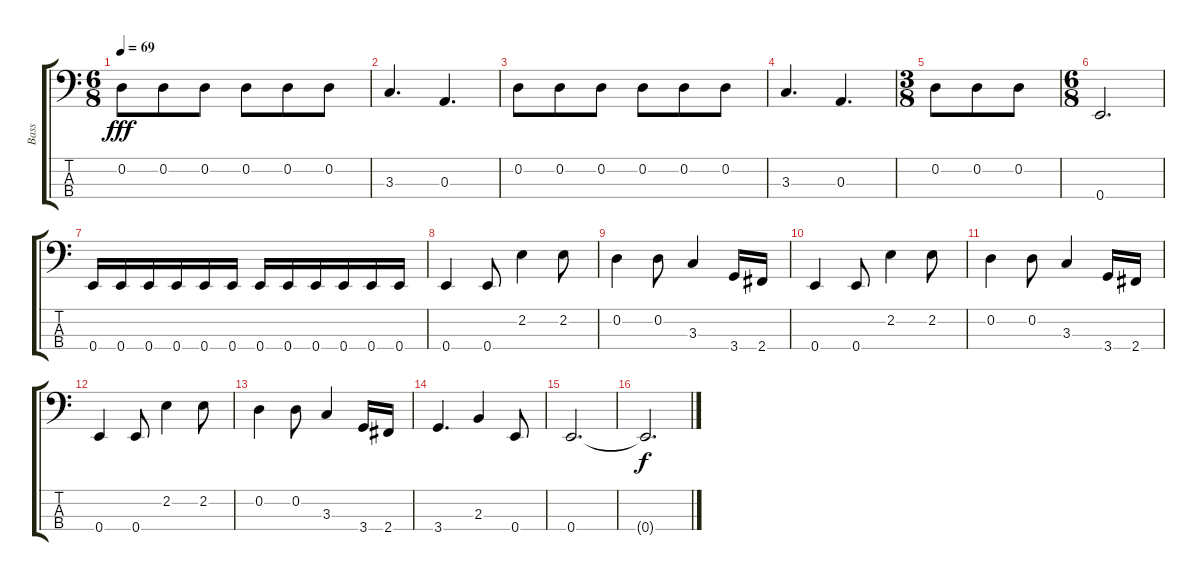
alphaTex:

\track ("Bass" "Bass") {instrument electricbasspick}
\staff {score tabs}
\tuning (G2 D2 A1 E1) {hide}
\ts (6 8)
\tempo 69
\clef f4
\ks c
0.2.8{dy fff} 0.2.8 0.2.8 0.2.8 0.2.8 0.2.8 |
3.3.4{d} 0.3.4{d} |
0.2.8 0.2.8 0.2.8 0.2.8 0.2.8 0.2.8 |
3.3.4{d} 0.3.4{d} |
\ts (3 8)
0.2.8 0.2.8 0.2.8 |
\ts (6 8)
0.4.2{d} |
0.4.16 0.4.16 0.4.16 0.4.16 0.4.16 0.4.16 0.4.16 0.4.16 0.4.16 0.4.16 0.4.16 0.4.16 |
0.4.4 0.4.8 2.2.4 2.2.8 |
0.2.4 0.2.8 3.3.4 3.4.16 2.4.16 |
0.4.4 0.4.8 2.2.4 2.2.8 |
0.2.4 0.2.8 3.3.4 3.4.16 2.4.16 |
0.4.4 0.4.8 2.2.4 2.2.8 |
0.2.4 0.2.8 3.3.4 3.4.16 2.4.16 |
3.4.4{d} 2.3.4 0.4.8 |
0.4.2{d} |
0.4{t}.2{d dy f}
